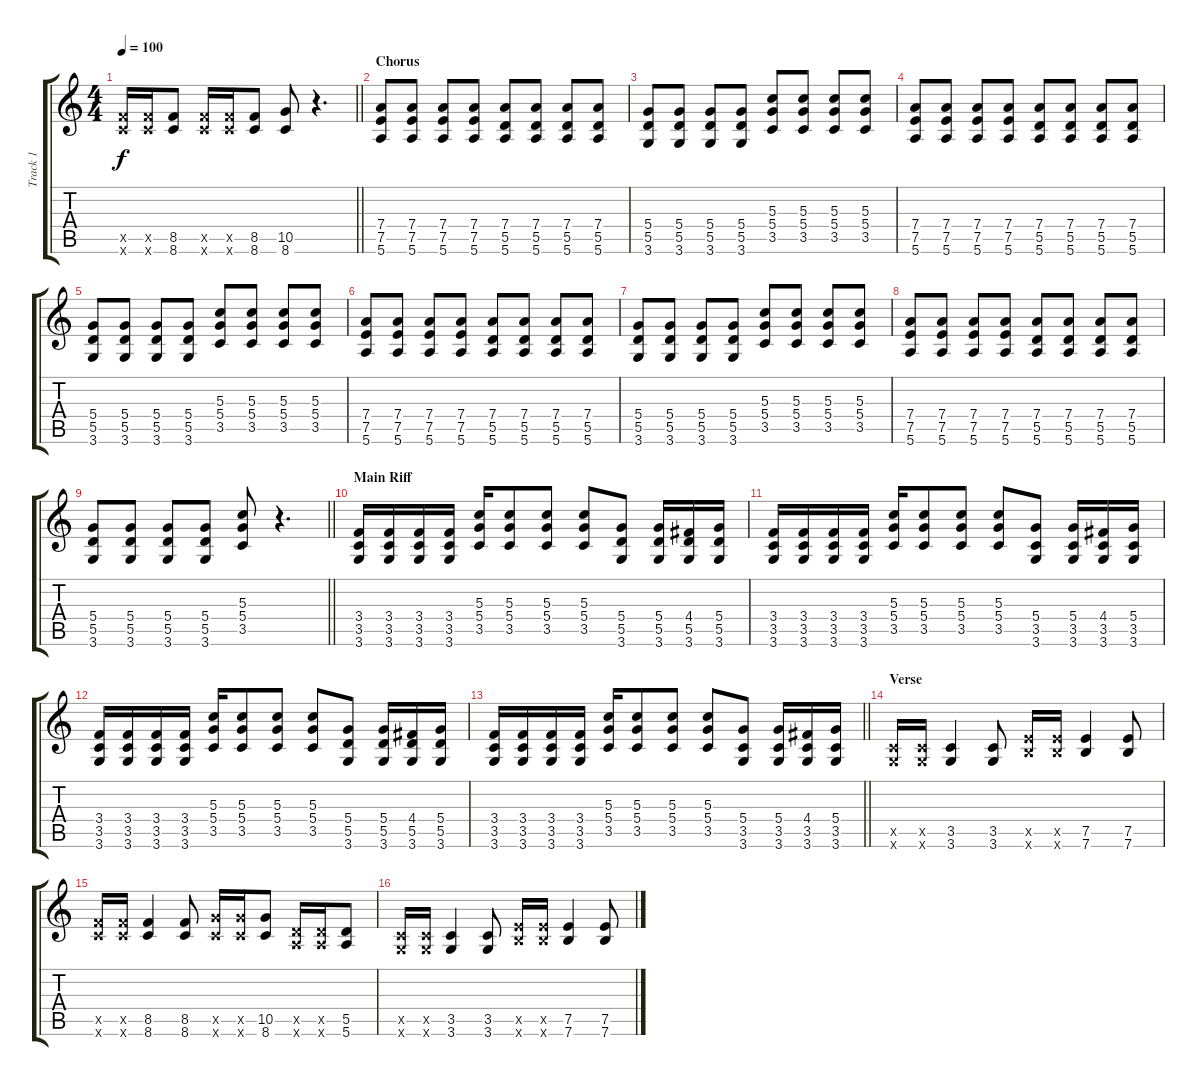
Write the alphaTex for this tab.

\track ("Track 1" "Track 1") {instrument overdrivenguitar}
\staff {score tabs}
\tuning (E4 B3 G3 D3 A2 E2) {hide}
\ts (4 4)
\tempo 100
\clef g2
\barLineRight lightlight
\ks c
(8.5{x} 8.6{x}).16{dy f} (8.5{x} 8.6{x}).16 (8.5 8.6).8 (8.5{x} 8.6{x}).16 (8.5{x} 8.6{x}).16 (8.5 8.6).8 (10.5 8.6).8 r.4{d} |
\section ("" "Chorus")
(7.4 7.5 5.6).8 (7.4 7.5 5.6).8 (7.4 7.5 5.6).8 (7.4 7.5 5.6).8 (7.4 5.5 5.6).8 (7.4 5.5 5.6).8 (7.4 5.5 5.6).8 (7.4 5.5 5.6).8 |
(5.4 5.5 3.6).8 (5.4 5.5 3.6).8 (5.4 5.5 3.6).8 (5.4 5.5 3.6).8 (5.3 5.4 3.5).8 (5.3 5.4 3.5).8 (5.3 5.4 3.5).8 (5.3 5.4 3.5).8 |
(7.4 7.5 5.6).8 (7.4 7.5 5.6).8 (7.4 7.5 5.6).8 (7.4 7.5 5.6).8 (7.4 5.5 5.6).8 (7.4 5.5 5.6).8 (7.4 5.5 5.6).8 (7.4 5.5 5.6).8 |
(5.4 5.5 3.6).8 (5.4 5.5 3.6).8 (5.4 5.5 3.6).8 (5.4 5.5 3.6).8 (5.3 5.4 3.5).8 (5.3 5.4 3.5).8 (5.3 5.4 3.5).8 (5.3 5.4 3.5).8 |
(7.4 7.5 5.6).8 (7.4 7.5 5.6).8 (7.4 7.5 5.6).8 (7.4 7.5 5.6).8 (7.4 5.5 5.6).8 (7.4 5.5 5.6).8 (7.4 5.5 5.6).8 (7.4 5.5 5.6).8 |
(5.4 5.5 3.6).8 (5.4 5.5 3.6).8 (5.4 5.5 3.6).8 (5.4 5.5 3.6).8 (5.3 5.4 3.5).8 (5.3 5.4 3.5).8 (5.3 5.4 3.5).8 (5.3 5.4 3.5).8 |
(7.4 7.5 5.6).8 (7.4 7.5 5.6).8 (7.4 7.5 5.6).8 (7.4 7.5 5.6).8 (7.4 5.5 5.6).8 (7.4 5.5 5.6).8 (7.4 5.5 5.6).8 (7.4 5.5 5.6).8 |
\barLineRight lightlight
(5.4 5.5 3.6).8 (5.4 5.5 3.6).8 (5.4 5.5 3.6).8 (5.4 5.5 3.6).8 (5.3 5.4 3.5).8 r.4{d} |
\section ("" "Main Riff")
(3.4 3.5 3.6).16 (3.4 3.5 3.6).16 (3.4 3.5 3.6).16 (3.4 3.5 3.6).16 (5.3 5.4 3.5).16 (5.3 5.4 3.5).8 (5.3 5.4 3.5).8 (5.3 5.4 3.5).8 (5.4 5.5 3.6).8 (5.4 5.5 3.6).16 (4.4 5.5 3.6).16 (5.4 5.5 3.6).16 |
(3.4 3.5 3.6).16 (3.4 3.5 3.6).16 (3.4 3.5 3.6).16 (3.4 3.5 3.6).16 (5.3 5.4 3.5).16 (5.3 5.4 3.5).8 (5.3 5.4 3.5).8 (5.3 5.4 3.5).8 (5.4 3.5 3.6).8 (5.4 3.5 3.6).16 (4.4 3.5 3.6).16 (5.4 3.5 3.6).16 |
(3.4 3.5 3.6).16 (3.4 3.5 3.6).16 (3.4 3.5 3.6).16 (3.4 3.5 3.6).16 (5.3 5.4 3.5).16 (5.3 5.4 3.5).8 (5.3 5.4 3.5).8 (5.3 5.4 3.5).8 (5.4 5.5 3.6).8 (5.4 5.5 3.6).16 (4.4 5.5 3.6).16 (5.4 5.5 3.6).16 |
\barLineRight lightlight
(3.4 3.5 3.6).16 (3.4 3.5 3.6).16 (3.4 3.5 3.6).16 (3.4 3.5 3.6).16 (5.3 5.4 3.5).16 (5.3 5.4 3.5).8 (5.3 5.4 3.5).8 (5.3 5.4 3.5).8 (5.4 3.5 3.6).8 (5.4 3.5 3.6).16 (4.4 3.5 3.6).16 (5.4 3.5 3.6).16 |
\section ("" "Verse")
(3.5{x} 3.6{x}).16 (3.5{x} 3.6{x}).16 (3.5 3.6).4 (3.5 3.6).8 (7.5{x} 7.6{x}).16 (7.5{x} 7.6{x}).16 (7.5 7.6).4 (7.5 7.6).8 |
(8.5{x} 8.6{x}).16 (8.5{x} 8.6{x}).16 (8.5 8.6).4 (8.5 8.6).8 (10.5{x} 8.6{x}).16 (10.5{x} 8.6{x}).16 (10.5 8.6).8 (5.5{x} 5.6{x}).16 (5.5{x} 5.6{x}).16 (5.5 5.6).8 |
(3.5{x} 3.6{x}).16 (3.5{x} 3.6{x}).16 (3.5 3.6).4 (3.5 3.6).8 (7.5{x} 7.6{x}).16 (7.5{x} 7.6{x}).16 (7.5 7.6).4 (7.5 7.6).8
